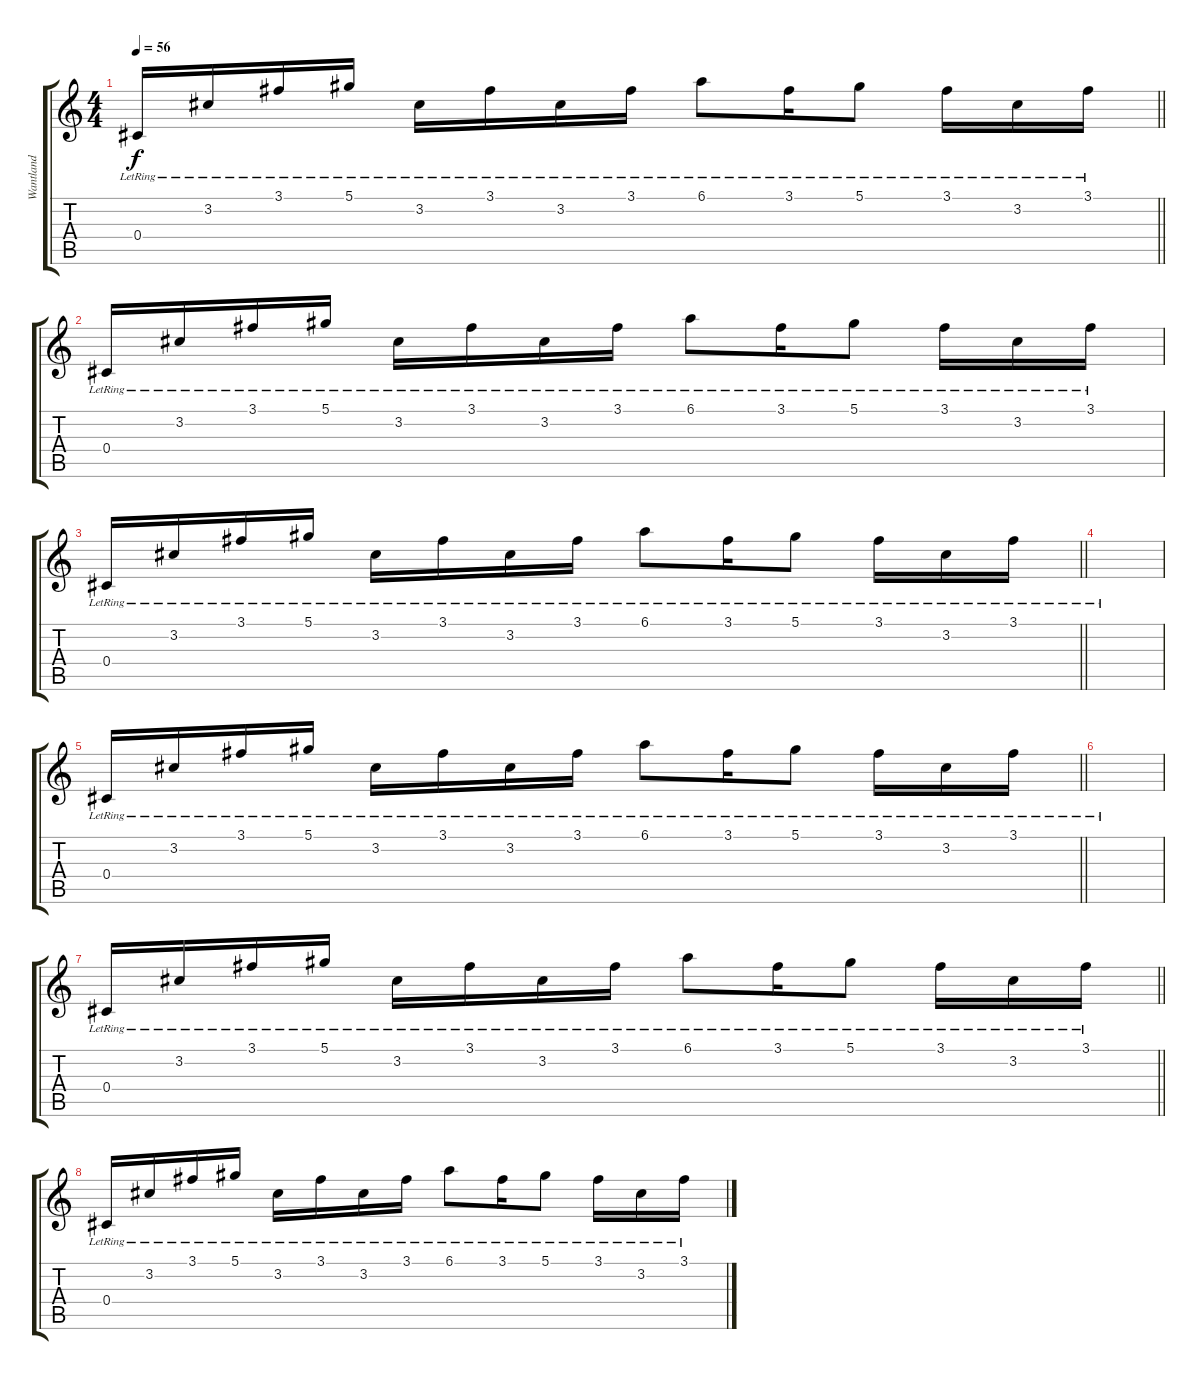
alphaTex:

\track ("Wantland" "Wantland") {instrument electricguitarclean}
\staff {score tabs}
\tuning (Eb4 Bb3 Gb3 Db3 Ab2 Db2) {hide}
\ts (4 4)
\tempo 56
\clef g2
\barLineRight lightlight
\ks c
0.4{lr}.16{dy f} 3.2{lr}.16 3.1{lr}.16 5.1{lr}.16 3.2{lr}.16 3.1{lr}.16 3.2{lr}.16 3.1{lr}.16 6.1{lr}.8 3.1{lr}.16 5.1{lr}.8 3.1{lr}.16 3.2{lr}.16 3.1{lr}.16 |
0.4{lr}.16 3.2{lr}.16 3.1{lr}.16 5.1{lr}.16 3.2{lr}.16 3.1{lr}.16 3.2{lr}.16 3.1{lr}.16 6.1{lr}.8 3.1{lr}.16 5.1{lr}.8 3.1{lr}.16 3.2{lr}.16 3.1{lr}.16 |
\barLineRight lightlight
0.4{lr}.16 3.2{lr}.16 3.1{lr}.16 5.1{lr}.16 3.2{lr}.16 3.1{lr}.16 3.2{lr}.16 3.1{lr}.16 6.1{lr}.8 3.1{lr}.16 5.1{lr}.8 3.1{lr}.16 3.2{lr}.16 3.1{lr}.16 |
|
\barLineRight lightlight
0.4{lr}.16 3.2{lr}.16 3.1{lr}.16 5.1{lr}.16 3.2{lr}.16 3.1{lr}.16 3.2{lr}.16 3.1{lr}.16 6.1{lr}.8 3.1{lr}.16 5.1{lr}.8 3.1{lr}.16 3.2{lr}.16 3.1{lr}.16 |
|
\barLineRight lightlight
0.4{lr}.16 3.2{lr}.16 3.1{lr}.16 5.1{lr}.16 3.2{lr}.16 3.1{lr}.16 3.2{lr}.16 3.1{lr}.16 6.1{lr}.8 3.1{lr}.16 5.1{lr}.8 3.1{lr}.16 3.2{lr}.16 3.1{lr}.16 |
0.4{lr}.16 3.2{lr}.16 3.1{lr}.16 5.1{lr}.16 3.2{lr}.16 3.1{lr}.16 3.2{lr}.16 3.1{lr}.16 6.1{lr}.8 3.1{lr}.16 5.1{lr}.8 3.1{lr}.16 3.2{lr}.16 3.1{lr}.16
